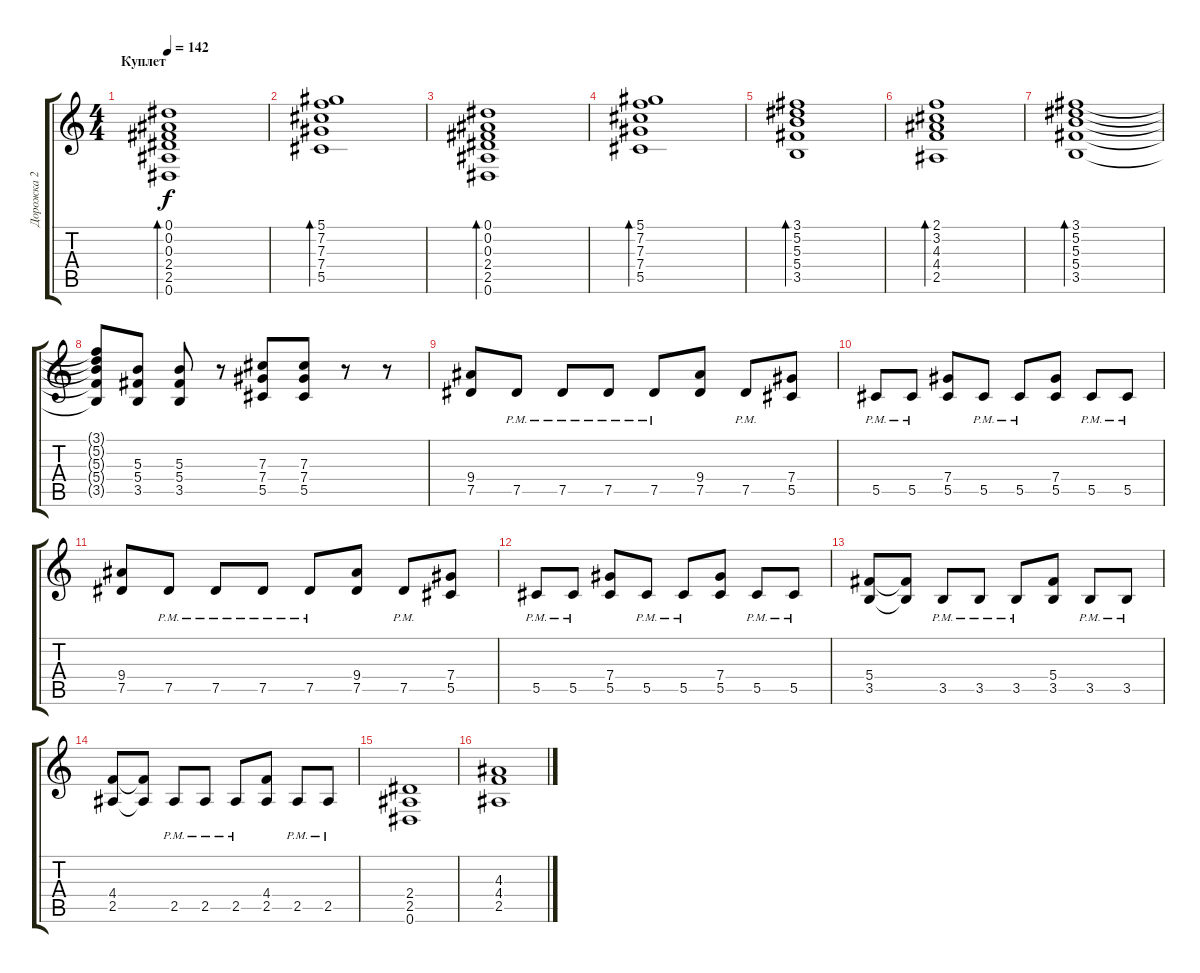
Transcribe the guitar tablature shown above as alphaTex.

\track ("Дорожка 2" "Дорожка 2") {instrument distortionguitar}
\staff {score tabs}
\tuning (Eb4 Bb3 Gb3 Db3 Ab2 Eb2) {hide}
\ts (4 4)
\section ("" "Куплет")
\tempo 142
\clef g2
\ks c
(0.1 0.2 0.3 2.4 2.5 0.6).1{bd 240 dy f instrument acousticguitarsteel} |
(5.1 7.2 7.3 7.4 5.5).1{bd 240} |
(0.1 0.2 0.3 2.4 2.5 0.6).1{bd 240} |
(5.1 7.2 7.3 7.4 5.5).1{bd 240} |
(3.1 5.2 5.3 5.4 3.5).1{bd 240} |
(2.1 3.2 4.3 4.4 2.5).1{bd 240} |
(3.1 5.2 5.3 5.4 3.5).1{bd 240} |
(3.1{t} 5.2{t} 5.3{t} 5.4{t} 3.5{t}).8 (5.3 5.4 3.5).8{instrument distortionguitar} (5.3 5.4 3.5).8 r.8 (7.3 7.4 5.5).8 (7.3 7.4 5.5).8 r.8 r.8 |
(9.4 7.5).8 7.5{pm}.8 7.5{pm}.8 7.5{pm}.8 7.5{pm}.8 (9.4 7.5).8 7.5{pm}.8 (7.4 5.5).8 |
5.5{pm}.8 5.5{pm}.8 (7.4 5.5).8 5.5{pm}.8 5.5{pm}.8 (7.4 5.5).8 5.5{pm}.8 5.5{pm}.8 |
(9.4 7.5).8 7.5{pm}.8 7.5{pm}.8 7.5{pm}.8 7.5{pm}.8 (9.4 7.5).8 7.5{pm}.8 (7.4 5.5).8 |
5.5{pm}.8 5.5{pm}.8 (7.4 5.5).8 5.5{pm}.8 5.5{pm}.8 (7.4 5.5).8 5.5{pm}.8 5.5{pm}.8 |
(5.4 3.5).8 (5.4{t} 3.5{t}).8 3.5{pm}.8 3.5{pm}.8 3.5{pm}.8 (5.4 3.5).8 3.5{pm}.8 3.5{pm}.8 |
(4.4 2.5).8 (4.4{t} 2.5{t}).8 2.5{pm}.8 2.5{pm}.8 2.5{pm}.8 (4.4 2.5).8 2.5{pm}.8 2.5{pm}.8 |
(2.4 2.5 0.6).1 |
(4.3 4.4 2.5).1
